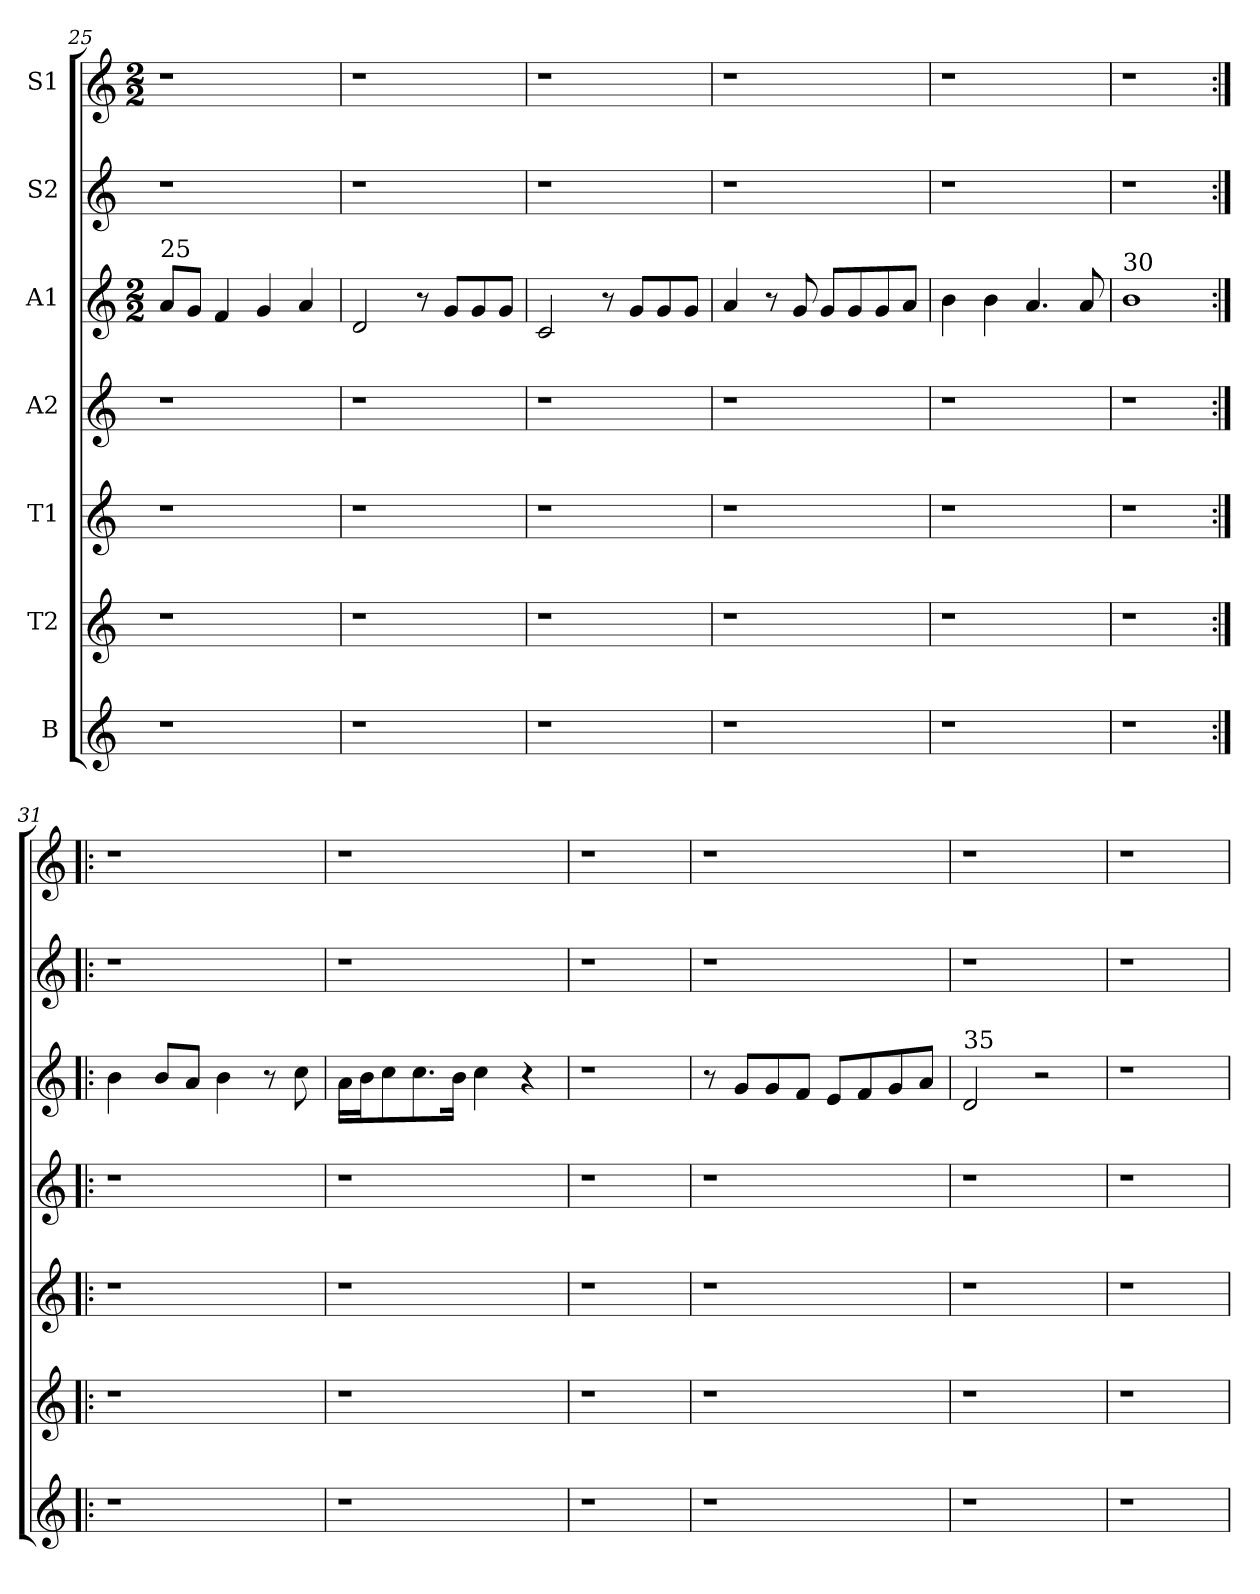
**kern	**kern	**kern	**kern	**kern	**kern	**kern
*part7	*part6	*part5	*part4	*part3	*part2	*part1
*staff7	*staff6	*staff5	*staff4	*staff3	*staff2	*staff1
*I"B	*I"T2	*I"T1	*I"A2	*I"A1	*I"S2	*I"S1
*clefG2	*clefG2	*clefG2	*clefG2	*clefG2	*clefG2	*clefG2
*ITrd-7c-12	*ITrd-7c-12	*ITrd-7c-12	*ITrd-7c-12	*ITrd-7c-12	*ITrd-7c-12	*ITrd-7c-12
*k[]	*k[]	*k[]	*k[]	*k[]	*k[]	*k[]
*	*	*	*	*M2/2	*	*M2/2
=25	=25	=25	=25	=25	=25	=25
!	!	!	!	!LO:TX:a:t=25	!	!
1r	1r	1r	1r	8aa/L	1r	1r
.	.	.	.	8gg/J	.	.
.	.	.	.	4ff/	.	.
.	.	.	.	4gg/	.	.
.	.	.	.	4aa/	.	.
=26	=26	=26	=26	=26	=26	=26
1r	1r	1r	1r	2dd/	1r	1r
.	.	.	.	8r	.	.
.	.	.	.	8gg/L	.	.
.	.	.	.	8gg/	.	.
.	.	.	.	8gg/J	.	.
!!LO:PB:g=z
=27	=27	=27	=27	=27	=27	=27
1r	1r	1r	1r	2cc/	1r	1r
.	.	.	.	8r	.	.
.	.	.	.	8gg/L	.	.
.	.	.	.	8gg/	.	.
.	.	.	.	8gg/J	.	.
=28	=28	=28	=28	=28	=28	=28
1r	1r	1r	1r	4aa/	1r	1r
.	.	.	.	8r	.	.
.	.	.	.	8gg/	.	.
.	.	.	.	8gg/L	.	.
.	.	.	.	8gg/	.	.
.	.	.	.	8gg/	.	.
.	.	.	.	8aa/J	.	.
=29	=29	=29	=29	=29	=29	=29
1r	1r	1r	1r	4bb\	1r	1r
.	.	.	.	4bb\	.	.
.	.	.	.	4.aa/	.	.
.	.	.	.	8aa/	.	.
=30	=30	=30	=30	=30	=30	=30
!	!	!	!	!LO:TX:a:t=30	!	!
1r	1r	1r	1r	1bb	1r	1r
=31:|!|:	=31:|!|:	=31:|!|:	=31:|!|:	=31:|!|:	=31:|!|:	=31:|!|:
1r	1r	1r	1r	4bb\	1r	1r
.	.	.	.	8bb/L	.	.
.	.	.	.	8aa/J	.	.
.	.	.	.	4bb\	.	.
.	.	.	.	8r	.	.
.	.	.	.	8ccc\	.	.
!!LO:LB:g=z
=32	=32	=32	=32	=32	=32	=32
1r	1r	1r	1r	16aa\LL	1r	1r
.	.	.	.	16bb\J	.	.
.	.	.	.	8ccc\	.	.
.	.	.	.	8.ccc\	.	.
.	.	.	.	16bb\Jk	.	.
.	.	.	.	4ccc\	.	.
.	.	.	.	4r	.	.
!!LO:PB:g=z
=33	=33	=33	=33	=33	=33	=33
1r	1r	1r	1r	1r	1r	1r
=34	=34	=34	=34	=34	=34	=34
1r	1r	1r	1r	8r	1r	1r
.	.	.	.	8gg/L	.	.
.	.	.	.	8gg/	.	.
.	.	.	.	8ff/J	.	.
.	.	.	.	8ee/L	.	.
.	.	.	.	8ff/	.	.
.	.	.	.	8gg/	.	.
.	.	.	.	8aa/J	.	.
=35	=35	=35	=35	=35	=35	=35
!	!	!	!	!LO:TX:a:t=35	!	!
1r	1r	1r	1r	2dd/	1r	1r
.	.	.	.	2r	.	.
=36	=36	=36	=36	=36	=36	=36
1r	1r	1r	1r	1r	1r	1r
=	=	=	=	=	=	=
*-	*-	*-	*-	*-	*-	*-
